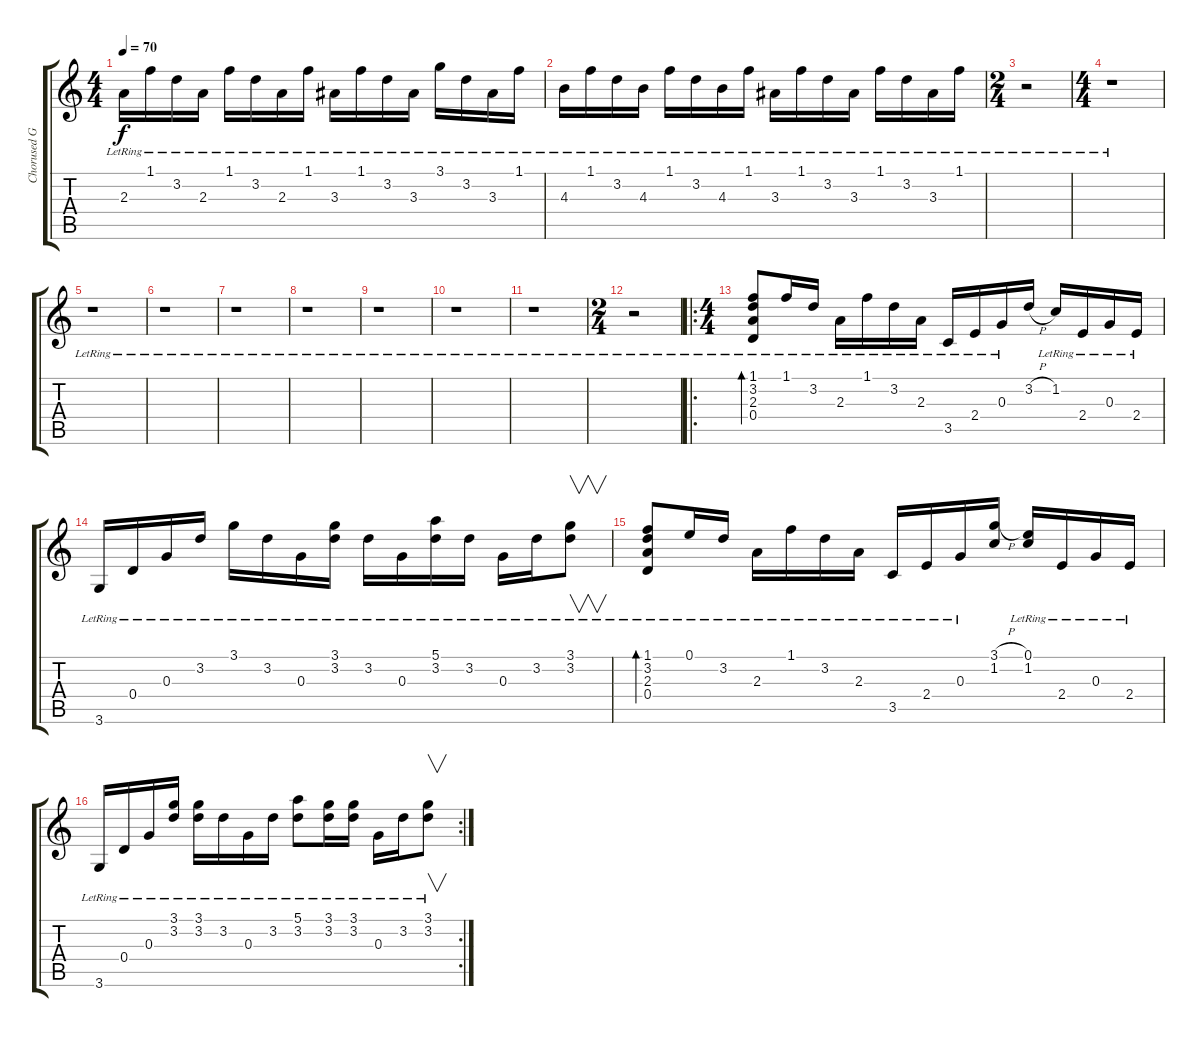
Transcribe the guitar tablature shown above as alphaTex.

\track ("Chorused Guitar" "Chorused G") {instrument acousticguitarsteel}
\staff {score tabs}
\tuning (E4 B3 G3 D3 A2 E2) {hide}
\ts (4 4)
\tempo 70
\clef g2
\ks c
2.3{lr}.16{dy f} 1.1{lr}.16 3.2{lr}.16 2.3{lr}.16 1.1{lr}.16 3.2{lr}.16 2.3{lr}.16 1.1{lr}.16 3.3{lr}.16 1.1{lr}.16 3.2{lr}.16 3.3{lr}.16 3.1{lr}.16 3.2{lr}.16 3.3{lr}.16 1.1{lr}.16 |
4.3{lr}.16 1.1{lr}.16 3.2{lr}.16 4.3{lr}.16 1.1{lr}.16 3.2{lr}.16 4.3{lr}.16 1.1{lr}.16 3.3{lr}.16 1.1{lr}.16 3.2{lr}.16 3.3{lr}.16 1.1{lr}.16 3.2{lr}.16 3.3{lr}.16 1.1{lr}.16 |
\ts (2 4)
r.2 |
\ts (4 4)
r.1 |
r.1 |
r.1 |
r.1 |
r.1 |
r.1 |
r.1 |
r.1 |
\ts (2 4)
r.2 |
\ro
\ts (4 4)
(1.1{lr} 3.2{lr} 2.3{lr} 0.4{lr}).8{bd 60} 1.1{lr}.16 3.2{lr}.16 2.3{lr}.16 1.1{lr}.16 3.2{lr}.16 2.3{lr}.16 3.5{lr}.16 2.4{lr}.16 0.3{lr}.16 3.2{h}.16 1.2{lr}.16 2.4{lr}.16 0.3{lr}.16 2.4{lr}.16 |
3.6{lr}.16 0.4{lr}.16 0.3{lr}.16 3.2{lr}.16 3.1{lr}.16 3.2{lr}.16 0.3{lr}.16 (3.1{lr} 3.2{lr}).16 3.2{lr}.16 0.3{lr}.16 (5.1{lr} 3.2{lr}).16 3.2{lr}.16 0.3{lr}.16 3.2{lr}.16 (3.1{lr} 3.2{lr}).8{v} |
(1.1{lr} 3.2{lr} 2.3{lr} 0.4{lr}).8{bd 60} 0.1{lr}.16 3.2{lr}.16 2.3{lr}.16 1.1{lr}.16 3.2{lr}.16 2.3{lr}.16 3.5{lr}.16 2.4{lr}.16 0.3{lr}.16 (3.1{h} 1.2).16 (0.1 1.2{lr}).16 2.4{lr}.16 0.3{lr}.16 2.4{lr}.16 |
\rc 2
3.6{lr}.16 0.4{lr}.16 0.3{lr}.16 (3.1 3.2{lr}).16 (3.1{lr} 3.2).16 3.2{lr}.16 0.3{lr}.16 3.2{lr}.16 (5.1 3.2{lr}).8 (3.1{lr} 3.2{lr}).16 (3.1 3.2{lr}).16 0.3{lr}.16 3.2{lr}.16 (3.1{lr} 3.2{lr}).8{v}
